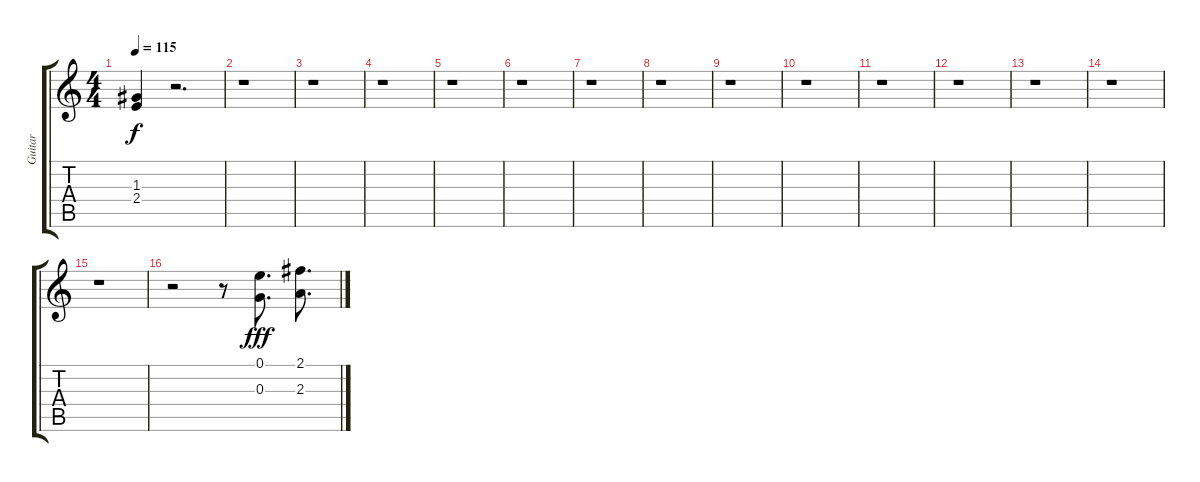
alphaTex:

\track ("Guitar" "Guitar") {instrument electricguitarclean}
\staff {score tabs}
\tuning (E4 B3 G3 D3 A2 E2) {hide}
\ts (4 4)
\tempo 115
\clef g2
\ks c
(1.3{t} 2.4{t}).4{dy f} r.2{d} |
r.1 |
r.1 |
r.1 |
r.1 |
r.1 |
r.1 |
r.1 |
r.1 |
r.1 |
r.1 |
r.1 |
r.1 |
r.1 |
r.1 |
r.2 r.8 (0.1 0.3).8{d dy fff} (2.1 2.3).8{d}
